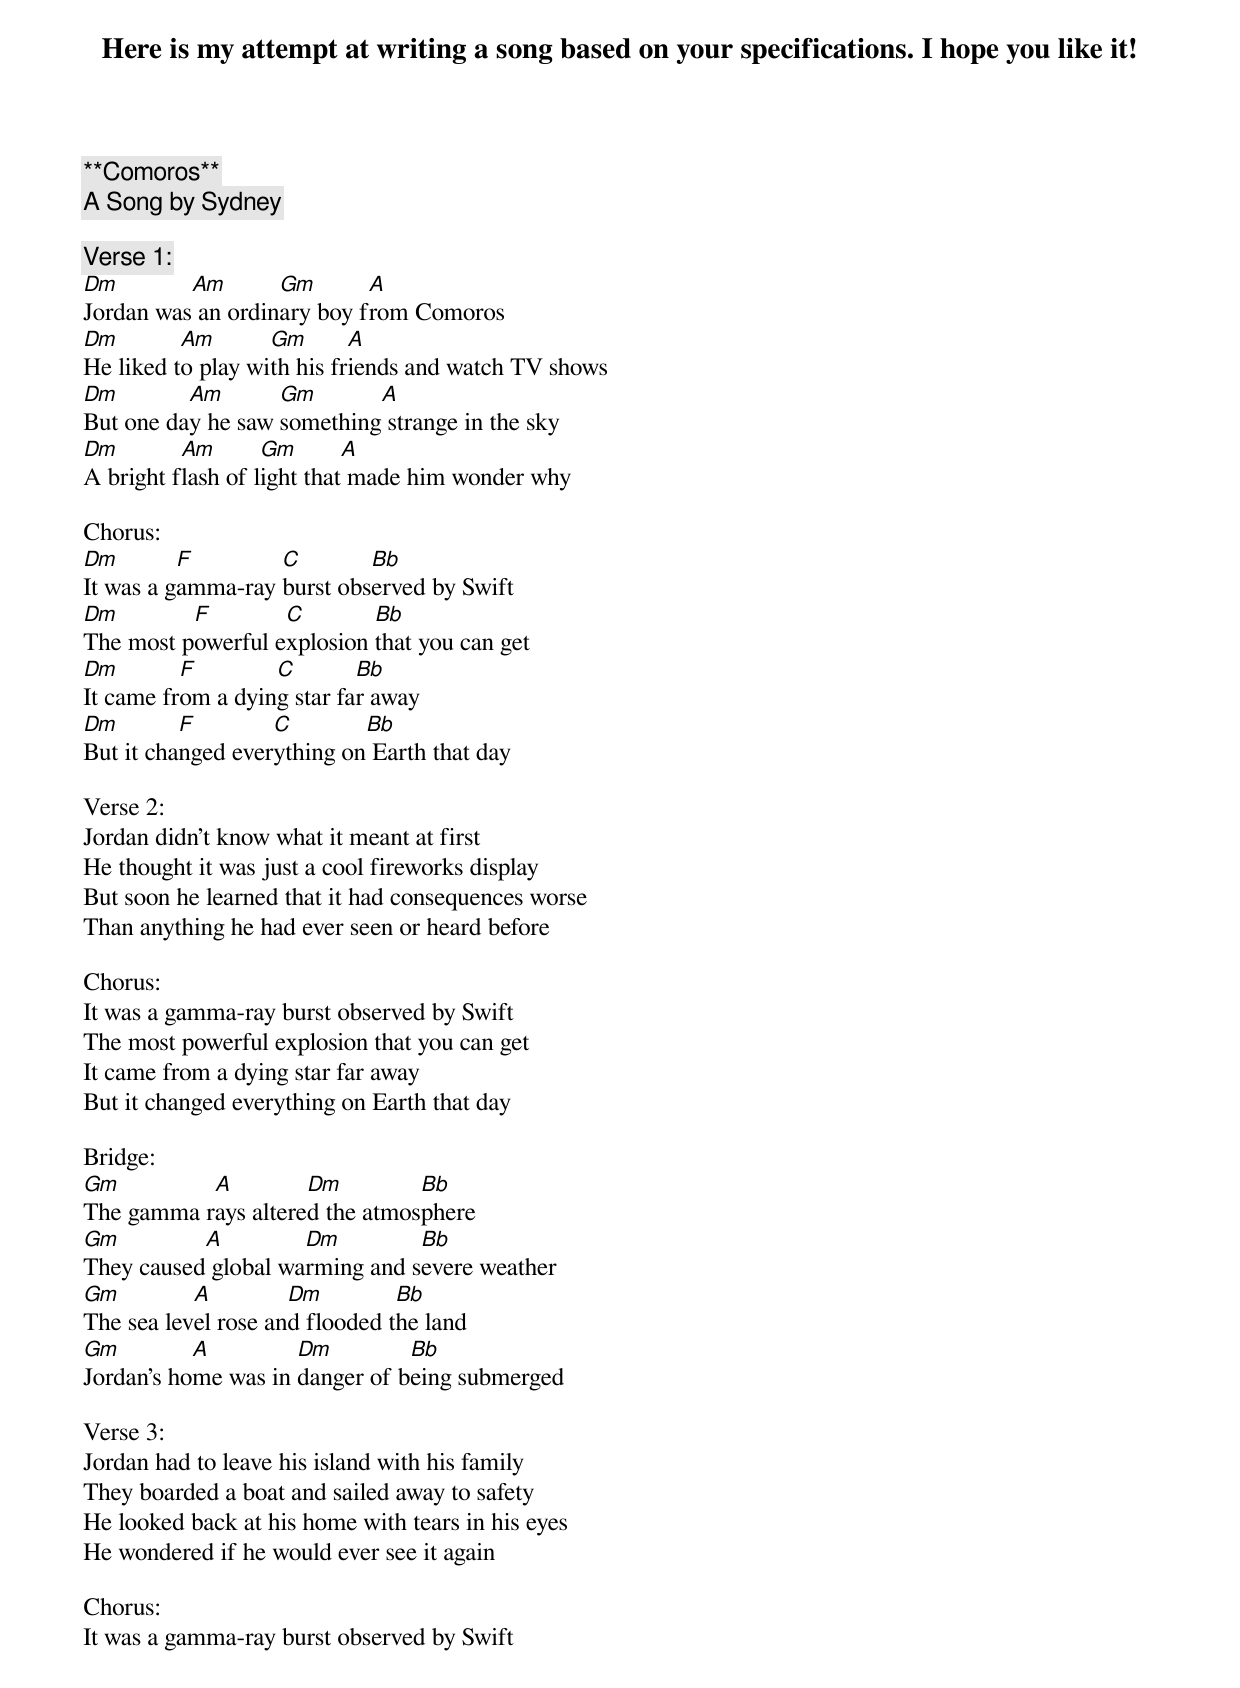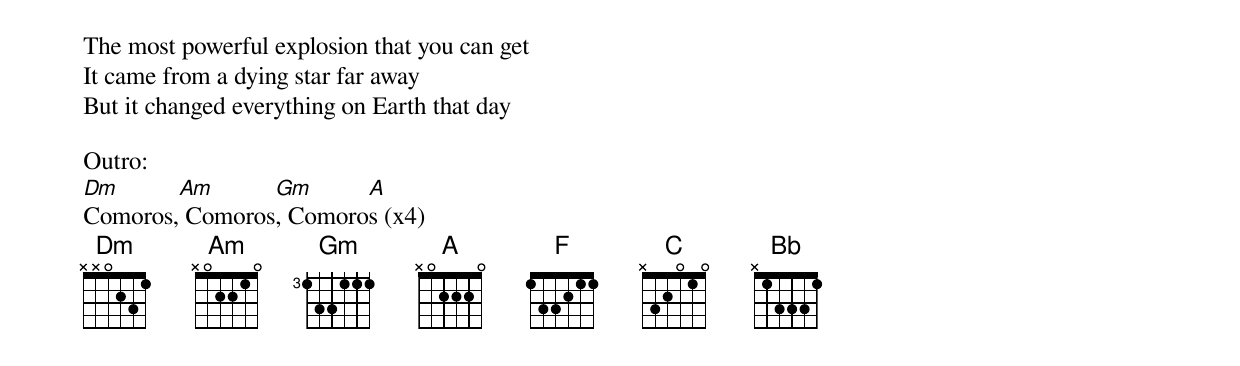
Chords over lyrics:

Here is my attempt at writing a song based on your specifications. I hope you like it!

**Comoros**
A Song by Sydney

Verse 1:
Dm        Am       Gm       A
Jordan was an ordinary boy from Comoros
Dm        Am       Gm       A
He liked to play with his friends and watch TV shows
Dm        Am       Gm       A
But one day he saw something strange in the sky
Dm        Am       Gm       A
A bright flash of light that made him wonder why

Chorus:
Dm        F        C        Bb
It was a gamma-ray burst observed by Swift
Dm        F        C        Bb
The most powerful explosion that you can get
Dm        F        C        Bb
It came from a dying star far away
Dm        F        C        Bb
But it changed everything on Earth that day

Verse 2:
Jordan didn't know what it meant at first
He thought it was just a cool fireworks display
But soon he learned that it had consequences worse
Than anything he had ever seen or heard before

Chorus:
It was a gamma-ray burst observed by Swift
The most powerful explosion that you can get
It came from a dying star far away
But it changed everything on Earth that day

Bridge:
Gm         A         Dm         Bb
The gamma rays altered the atmosphere
Gm         A         Dm         Bb
They caused global warming and severe weather
Gm         A         Dm         Bb
The sea level rose and flooded the land
Gm         A         Dm         Bb
Jordan's home was in danger of being submerged

Verse 3:
Jordan had to leave his island with his family
They boarded a boat and sailed away to safety
He looked back at his home with tears in his eyes
He wondered if he would ever see it again

Chorus:
It was a gamma-ray burst observed by Swift
The most powerful explosion that you can get
It came from a dying star far away
But it changed everything on Earth that day

Outro:
Dm      Am      Gm      A
Comoros, Comoros, Comoros (x4)
